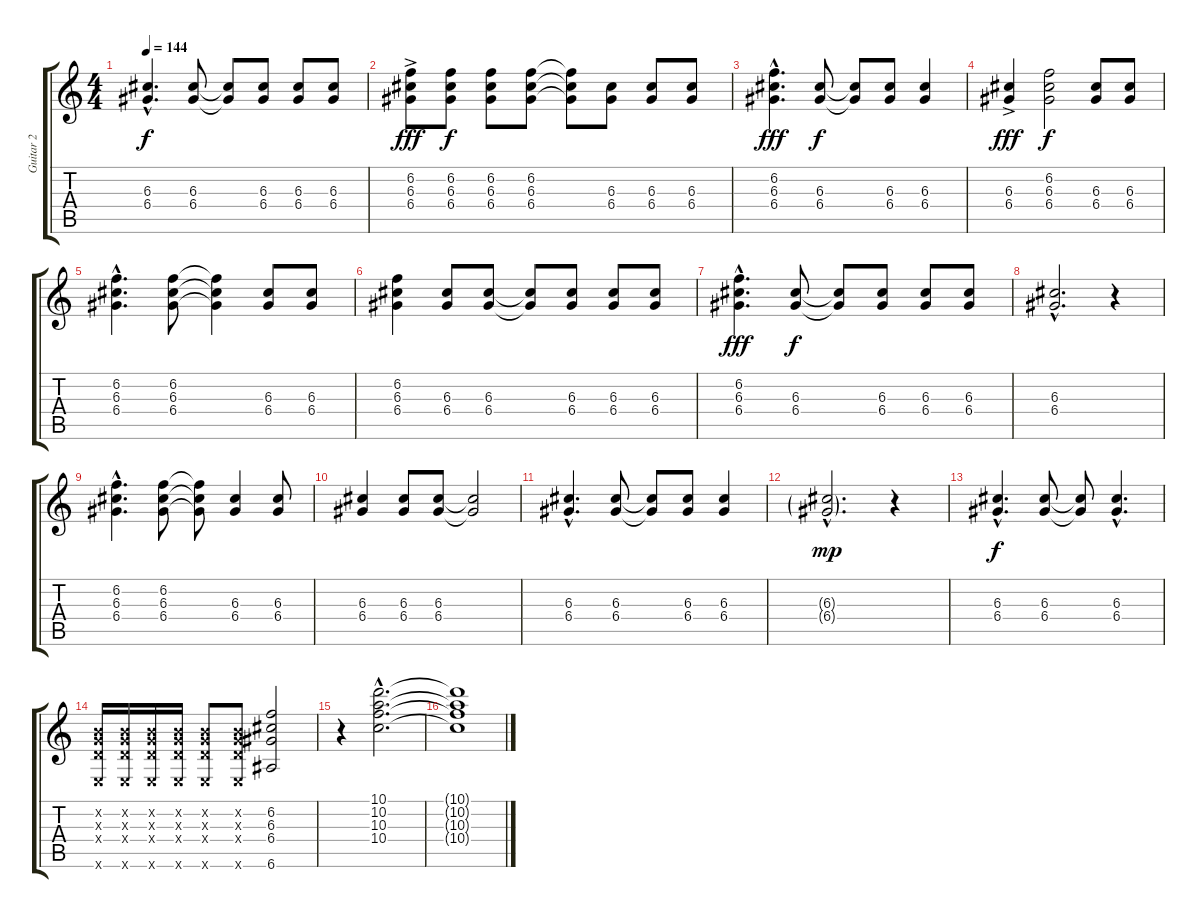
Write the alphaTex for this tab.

\track ("Guitar 2" "Guitar 2") {instrument electricguitarjazz}
\staff {score tabs}
\tuning (E4 B3 G3 D3 A2 E2) {hide}
\ts (4 4)
\tempo 144
\clef g2
\ks c
(6.3{hac} 6.4{hac}).4{d dy f} (6.3 6.4).8 (6.3{t} 6.4{t}).8 (6.3 6.4).8 (6.3 6.4).8 (6.3 6.4).8 |
(6.2{ac} 6.3{ac} 6.4{ac}).8{dy fff} (6.2 6.3 6.4).8{dy f} (6.2 6.3 6.4).8 (6.2 6.3 6.4).8 (6.2{t} 6.3{t} 6.4{t}).8 (6.3 6.4).8 (6.3 6.4).8 (6.3 6.4).8 |
(6.2{hac} 6.3{hac} 6.4{hac}).4{d dy fff} (6.3 6.4).8{dy f} (6.3{t} 6.4{t}).8 (6.3 6.4).8 (6.3 6.4).4 |
(6.3{ac} 6.4{ac}).4{dy fff} (6.2 6.3 6.4).2{dy f} (6.3 6.4).8 (6.3 6.4).8 |
(6.2{hac} 6.3{hac} 6.4{hac}).4{d} (6.2 6.3 6.4).8 (6.2{t} 6.3{t} 6.4{t}).4 (6.3 6.4).8 (6.3 6.4).8 |
(6.2 6.3 6.4).4 (6.3 6.4).8 (6.3 6.4).8 (6.3{t} 6.4{t}).8 (6.3 6.4).8 (6.3 6.4).8 (6.3 6.4).8 |
(6.2{hac} 6.3{hac} 6.4{hac}).4{d dy fff} (6.3 6.4).8{dy f} (6.3{t} 6.4{t}).8 (6.3 6.4).8 (6.3 6.4).8 (6.3 6.4).8 |
(6.3{hac} 6.4{hac}).2{d} r.4 |
(6.2{hac} 6.3{hac} 6.4{hac}).4{d} (6.2 6.3 6.4).8 (6.2{t} 6.3{t} 6.4{t}).8 (6.3 6.4).4 (6.3 6.4).8 |
(6.3 6.4).4 (6.3 6.4).8 (6.3 6.4).8 (6.3{t} 6.4{t}).2 |
(6.3{hac} 6.4{hac}).4{d} (6.3 6.4).8 (6.3{t} 6.4{t}).8 (6.3 6.4).8 (6.3 6.4).4 |
(6.3{g hac} 6.4{g hac}).2{d dy mp} r.4 |
(6.3{hac} 6.4{hac}).4{d dy f} (6.3 6.4).8 (6.3{t} 6.4{t}).8 (6.3{hac} 6.4{hac}).4{d} |
(0.2{x} 0.3{x} 0.4{x} 0.6{x}).16 (0.2{x} 0.3{x} 0.4{x} 0.6{x}).16 (0.2{x} 0.3{x} 0.4{x} 0.6{x}).16 (0.2{x} 0.3{x} 0.4{x} 0.6{x}).16 (0.2{x} 0.3{x} 0.4{x} 0.6{x}).8 (0.2{x} 0.3{x} 0.4{x} 0.6{x}).8 (6.2 6.3 6.4 6.6).2 |
r.4 (10.1{hac} 10.2{hac} 10.3{hac} 10.4{hac}).2{d} |
(10.1{t} 10.2{t} 10.3{t} 10.4{t}).1
